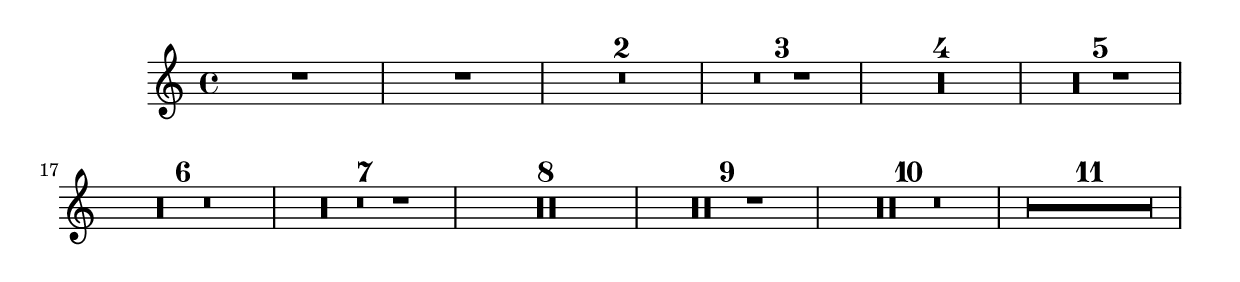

\version "2.8.0"

\header{
  texidoc="
If @code{Score.skipBars} is set,
the signs for four, two, and one measure rest are combined to
produce the graphical representation of rests for up to 10 bars.
The number of bars will be written above the sign.
"
}

thenotes =  \relative cis' {
  \set Score.skipBars = ##t
  \time 4/4
  R1 |
  R1*1 |
  R1*2 |
  R1*3 |
  R1*4 |
  R1*5 |
  R1*6 |
  R1*7 |
  R1*8 |
  R1*9 |
  R1*10 |
  R1*11 | 
}

<< \context Staff \thenotes

 >>


